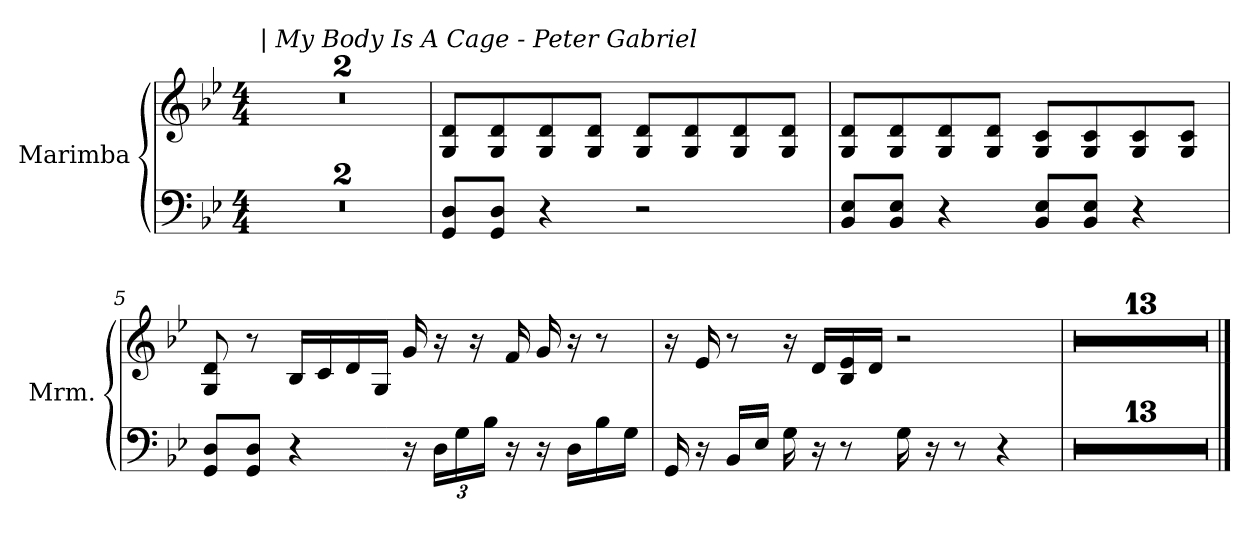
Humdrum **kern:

**kern	**kern
*part1	*part1
*staff2	*staff1
*I"Marimba	*
*I'Mrm.	*
*clefF4	*clefG2
*k[b-e-]	*k[b-e-]
*M4/4	*M4/4
*MM88	*MM88
=1	=1
!	!LO:TX:a:i:t=| My Body Is A Cage - Peter Gabriel
1r	1r
=2	=2
1r	1r
=3	=3
8GG/ 8D/L	8G/ 8d/L
8GG/ 8D/J	8G/ 8d/
4r	8G/ 8d/
.	8G/ 8d/J
2r	8G/ 8d/L
.	8G/ 8d/
.	8G/ 8d/
.	8G/ 8d/J
=4	=4
8BB-/ 8E-/L	8G/ 8d/L
8BB-/ 8E-/J	8G/ 8d/
4r	8G/ 8d/
.	8G/ 8d/J
8BB-/ 8E-/L	8G/ 8c/L
8BB-/ 8E-/J	8G/ 8c/
4r	8G/ 8c/
.	8G/ 8c/J
=5	=5
8GG/ 8D/L	8G/ 8d/
8GG/ 8D/J	8r
4r	16B-/LL
.	16c/
.	16d/
.	16G/JJ
16r	16g/
*Xbrackettup	*
24D\LL	16r
24G\	.
.	16r
24B-\JJ	.
16r	16f/
16r	16g/
16D\LL	16r
16B-\	8r
16G\JJ	.
!!LO:LB:g=z
=6	=6
16GG/	16r
16r	16e-/
16BB-/LL	8r
16E-/JJ	.
16G\	16r
16r	16d/LL
8r	16B-/ 16e-/
.	16d/JJ
16G\	2r
16r	.
8r	.
4r	.
=7	=7
1r	1r
=8	=8
1r	1r
=9	=9
1r	1r
=10	=10
1r	1r
=11	=11
1r	1r
=12	=12
1r	1r
=13	=13
1r	1r
=14	=14
1r	1r
=15	=15
1r	1r
=16	=16
1r	1r
=17	=17
1r	1r
=18	=18
1r	1r
=19	=19
1r	1r
==	==
*-	*-
